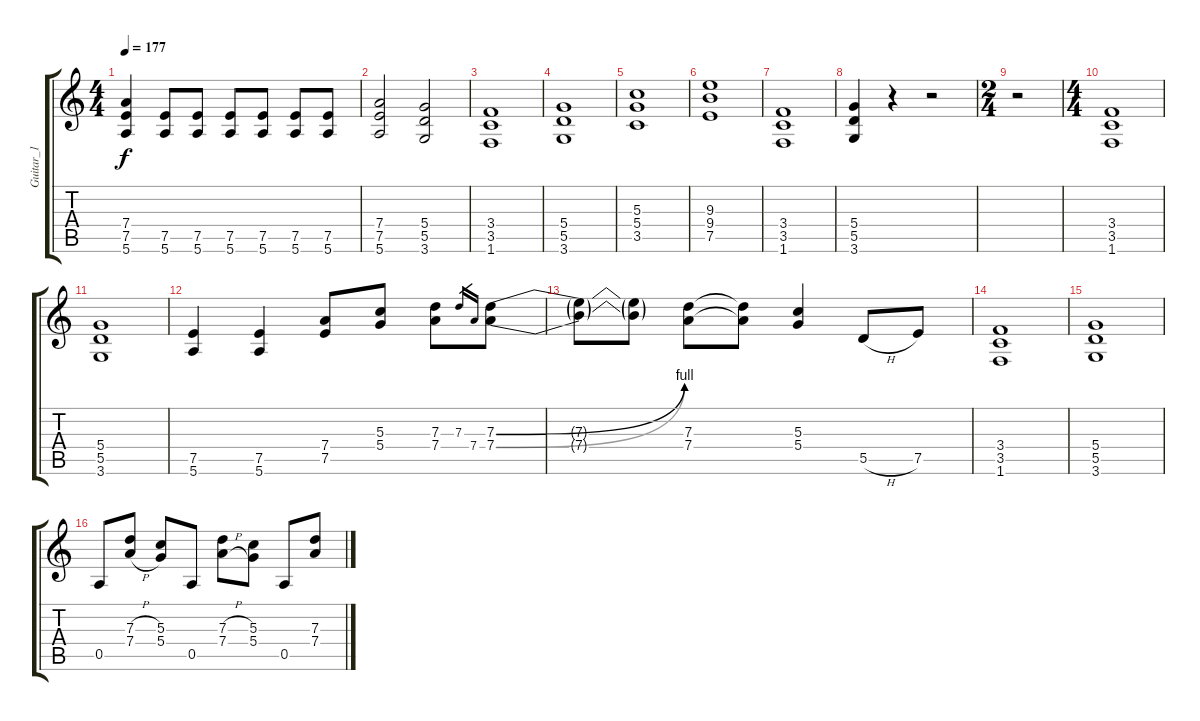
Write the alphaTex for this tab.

\track ("Guitar_1" "Guitar_1") {instrument distortionguitar}
\staff {score tabs}
\tuning (E4 B3 G3 D3 A2 E2) {hide}
\ts (4 4)
\tempo 177
\clef g2
\ks c
(7.4 7.5 5.6).4{dy f} (7.5 5.6).8 (7.5 5.6).8 (7.5 5.6).8 (7.5 5.6).8 (7.5 5.6).8 (7.5 5.6).8 |
(7.4 7.5 5.6).2 (5.4 5.5 3.6).2 |
(3.4 3.5 1.6).1 |
(5.4 5.5 3.6).1 |
(5.3 5.4 3.5).1 |
(9.3 9.4 7.5).1 |
(3.4 3.5 1.6).1 |
(5.4 5.5 3.6).4 r.4 r.2 |
\ts (2 4)
r.2 |
\ts (4 4)
(3.4 3.5 1.6).1 |
(5.4 5.5 3.6).1 |
(7.5 5.6).4 (7.5 5.6).4 (7.4 7.5).8 (5.3 5.4).8 (7.3 7.4).8 7.3.16{gr} 7.4.16{gr} (7.3{be (bend 0 0 60 4)} 7.4{be (bend 0 0 60 4)}).8 |
(7.3{t} 7.4{t}).8 (7.3{t} 7.4{t}).8 (7.3 7.4).8 (7.3{t} 7.4{t}).8 (5.3 5.4).4 5.5{h}.8 7.5.8 |
(3.4 3.5 1.6).1 |
(5.4 5.5 3.6).1 |
0.5.8 (7.3{h} 7.4{h}).8 (5.3 5.4).8 0.5.8 (7.3{h} 7.4{h}).8 (5.3 5.4).8 0.5.8 (7.3 7.4).8
